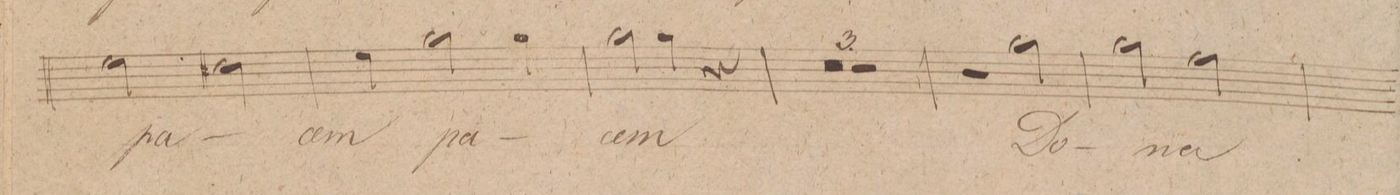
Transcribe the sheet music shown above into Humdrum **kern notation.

**kern	**text	**dynam
*I"Alto	*	*
*clefC3	*	*
*k[f#c#g#]	*	*
*met(c|)	*	*
*M2/2	*	*
2f#\	pa-	.
2e#X\	.	.
=69	=69	=69
4f#\	-cem	.
2a\	pa-	.
4a\	.	.
=70	=70	=70
2a\	-cem	.
4a\	.	.
4r	.	.
=71	=71	=71
0r	.	.
=72	=72	=72
=73	=73	=73
1r	.	.
=74	=74	=74
2r	.	.
2a\	Do-	.
=75	=75	=75
2a\	-na	.
2g#\	.	.
=76	=76	=76
*-	*-	*-
